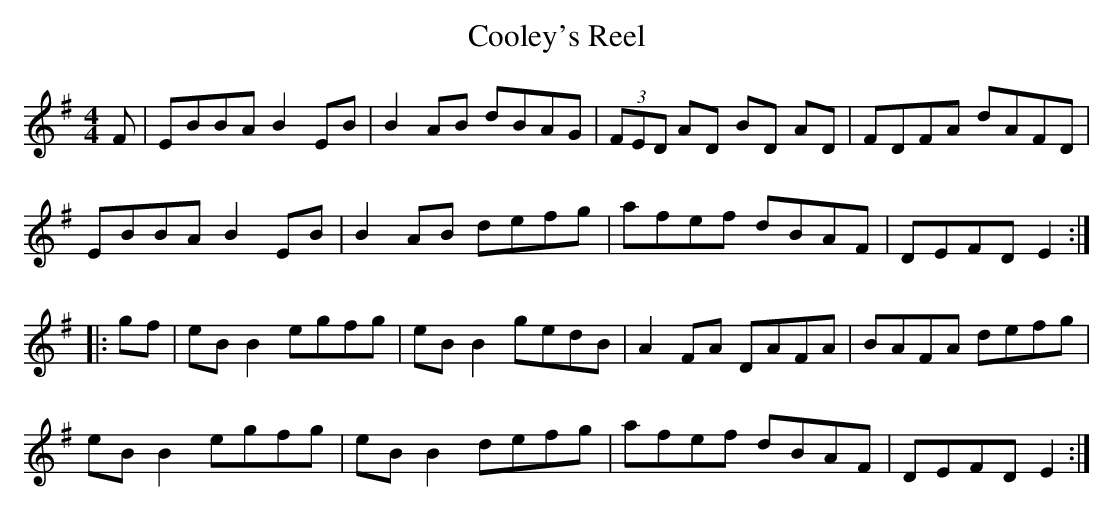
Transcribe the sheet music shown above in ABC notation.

X:1
T:Cooley's Reel
M:4/4
L:1/8
K:Em
F|EBBA B2 EB|B2 AB dBAG|(3FED AD BD AD|FDFA dAFD|
EBBA B2 EB|B2 AB defg|afef dBAF|DEFD E2 :|
|: gf|eB B2 egfg|eB B2 gedB|A2 FA DAFA|BAFA defg|
eB B2 egfg|eB B2 defg| afef dBAF|DEFD E2 :|
